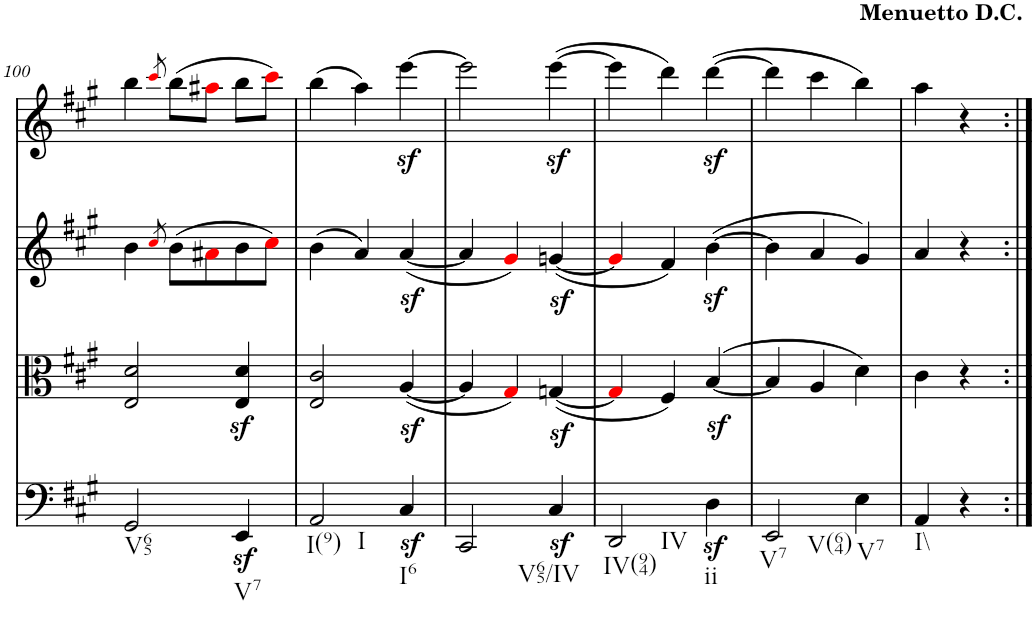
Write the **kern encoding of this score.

**kern	**kern	**kern	**kern
*part4	*part3	*part2	*part1
*staff4	*staff3	*staff2	*staff1
*I"Violoncello	*I"Viola	*I"Violin 2	*I"Violin 1
*I'Vc	*I'Vla	*I'Vln	*I'Vln
!!LO:PB:g=z
*clefF4	*clefC3	*clefG2	*clefG2
*k[f#c#g#]	*k[f#c#g#]	*k[f#c#g#]	*k[f#c#g#]
*M3/4	*M3/4	*M3/4	*M3/4
=100	=100	=100	=100
!LO:TX:b:t=V65	!	!	!
2GG#/	2E/ 2d/	4b\	4bb\
.	.	8qcc#i/	8qccc#i/
.	.	(8b\L	(8bb\L
.	.	8a#Xi\	8aa#Xi\J
!LO:TX:b:t=V7	!	!	!
4EEz</	4E/z< 4d/z<	8b\	8bb\L
.	.	8cc#i\J)	8ccc#i\J)
=101	=101	=101	=101
!LO:TX:b:t=I(9)	!	!	!
!LO:TX:b:t=I	!	!	!
2AA/	2E/ 2c#/	(4b\	(4bb\
.	.	4a/)	4aa\)
!LO:TX:b:t=I6	!	!	!
4C#z</	([4Az</	([4az</	[4eeez<\
=102	=102	=102	=102
2CC#/	4A/]	4a/]	2eee\]
.	4G#i/)	4g#i/)	.
!LO:TX:b:t=V65/IV	!	!	!
4C#z</	([4Gnz</	([4gnz</	([4eeez<\
=103	=103	=103	=103
!LO:TX:b:t=IV(94)	!	!	!
!LO:TX:b:t=IV	!	!	!
2DD/	4Gi/]	4gi/]	4eee\]
.	4F#/)	4f#/)	4ddd\)
!LO:TX:b:t=ii	!	!	!
4Dz<\	([4Bz</	([4bz<\	([4dddz<\
=104	=104	=104	=104
!LO:TX:b:t=V7	!	!	!
!LO:TX:b:t=V(64)	!	!	!
2EE/	4B/]	4b\]	4ddd\]
.	4A/	4a/	4ccc#\
!	!	!	!LO:TX:a:B:t=Menuetto D.C.
!LO:TX:b:t=V7	!	!	!
4E\	4d\)	4g#/)	4bb\)
=105	=105	=105	=105
!LO:TX:b:t=I\\	!	!	!
4AA/	4c#\	4a/	4aa\
4r	4r	4r	4r
=:|!	=:|!	=:|!	=:|!
*-	*-	*-	*-
